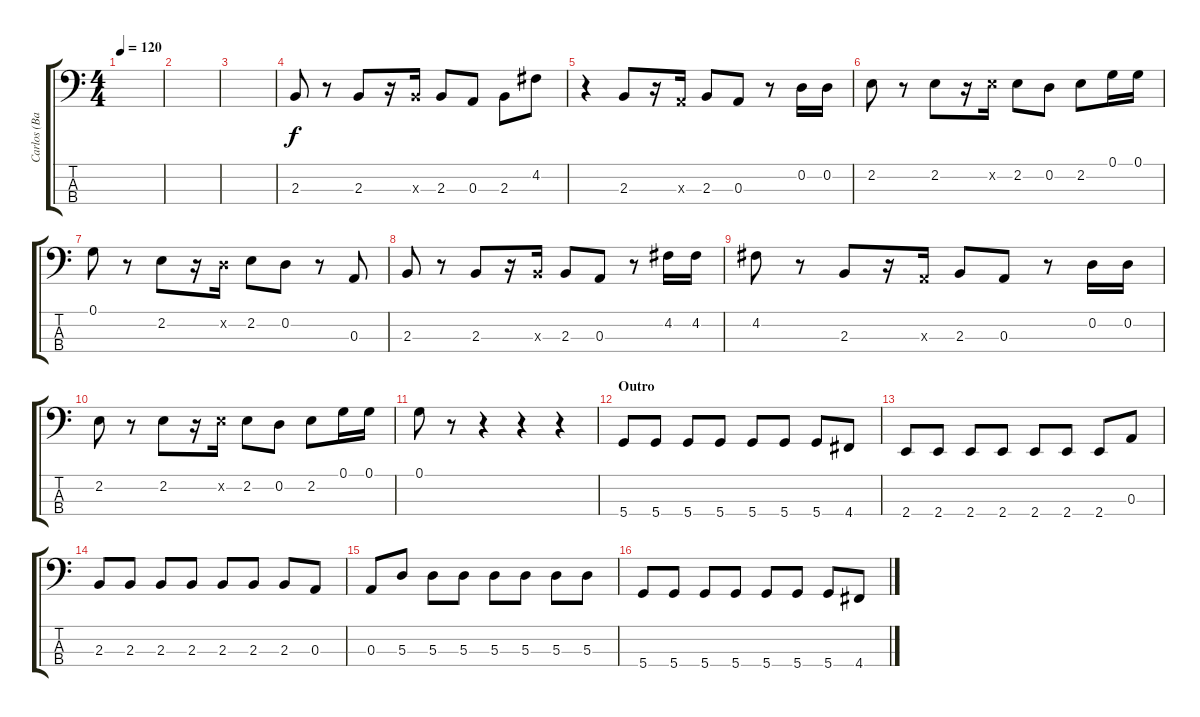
\track ("Carlos (Bass)" "Carlos (Ba") {instrument fretlessbass}
\staff {score tabs}
\tuning (G2 D2 A1 D1) {hide}
\ts (4 4)
\tempo 120
\clef f4
\ks c
|
|
|
2.3.8 r.8 2.3.8 r.16 2.3{x}.16 2.3.8 0.3.8 2.3.8 4.2.8 |
r.4 2.3.8 r.16 0.3{x}.16 2.3.8 0.3.8 r.8 0.2.16 0.2.16 |
2.2.8 r.8 2.2.8 r.16 2.2{x}.16 2.2.8 0.2.8 2.2.8 0.1.16 0.1.16 |
0.1.8 r.8 2.2.8 r.16 0.2{x}.16 2.2.8 0.2.8 r.8 0.3.8 |
2.3.8 r.8 2.3.8 r.16 2.3{x}.16 2.3.8 0.3.8 r.8 4.2.16 4.2.16 |
4.2.8 r.8 2.3.8 r.16 0.3{x}.16 2.3.8 0.3.8 r.8 0.2.16 0.2.16 |
2.2.8 r.8 2.2.8 r.16 2.2{x}.16 2.2.8 0.2.8 2.2.8 0.1.16 0.1.16 |
0.1.8 r.8 r.4 r.4 r.4 |
\section ("" "Outro")
5.4.8 5.4.8 5.4.8 5.4.8 5.4.8 5.4.8 5.4.8 4.4.8 |
2.4.8 2.4.8 2.4.8 2.4.8 2.4.8 2.4.8 2.4.8 0.3.8 |
2.3.8 2.3.8 2.3.8 2.3.8 2.3.8 2.3.8 2.3.8 0.3.8 |
0.3.8 5.3.8 5.3.8 5.3.8 5.3.8 5.3.8 5.3.8 5.3.8 |
5.4.8 5.4.8 5.4.8 5.4.8 5.4.8 5.4.8 5.4.8 4.4.8
